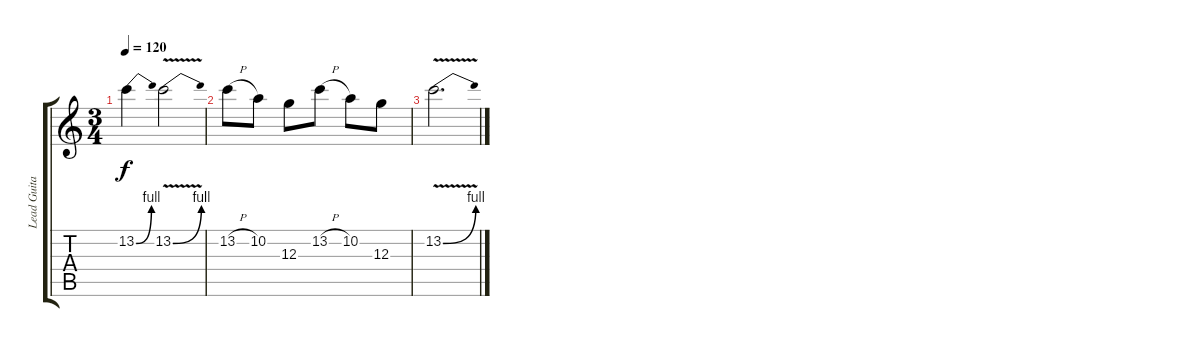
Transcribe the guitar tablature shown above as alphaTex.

\track ("Lead Guitar" "Lead Guita") {instrument electricguitarclean}
\staff {score tabs}
\tuning (E4 B3 G3 D3 A2 E2) {hide}
\ts (3 4)
\tempo 120
\clef g2
\ks c
13.2{be (bend 0 0 60 4)}.4{dy f} 13.2{be (bend 0 0 60 4) v}.2 |
13.2{h}.8 10.2.8 12.3.8 13.2{h}.8 10.2.8 12.3.8 |
13.2{be (bend 0 0 60 4) v}.2{d}
